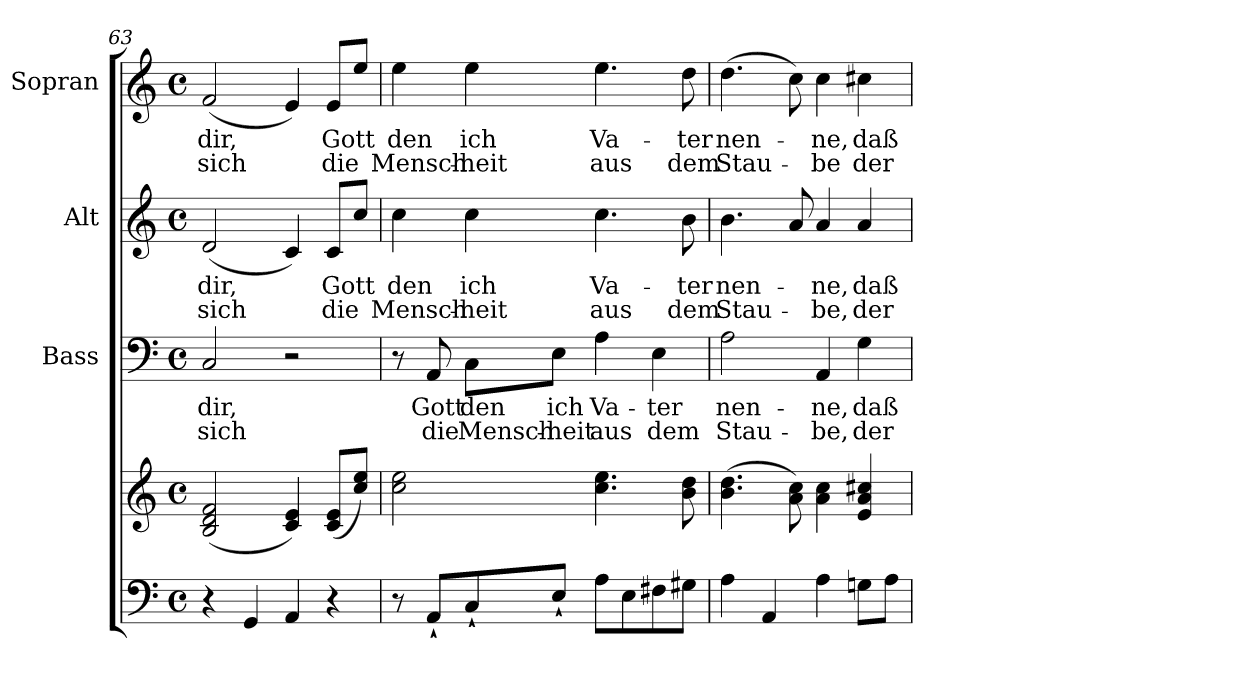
**kern	**kern	**kern	**text	**text	**kern	**text	**text	**kern	**text	**text
*part4	*part4	*part3	*part3	*part3	*part2	*part2	*part2	*part1	*part1	*part1
*staff5	*staff4	*staff3	*staff3	*staff3	*staff2	*staff2	*staff2	*staff1	*staff1	*staff1
*	*	*I"Bass	*	*	*I"Alt	*	*	*I"Sopran	*	*
*	*	*I'B.	*	*	*I'A.	*	*	*I'S.	*	*
*clefF4	*clefG2	*clefF4	*	*	*clefG2	*	*	*clefG2	*	*
*k[]	*k[]	*k[]	*	*	*k[]	*	*	*k[]	*	*
*C:	*C:	*C:	*	*	*C:	*	*	*C:	*	*
*M4/4	*M4/4	*M4/4	*	*	*M4/4	*	*	*M4/4	*	*
*met(c)	*met(c)	*met(c)	*	*	*met(c)	*	*	*met(c)	*	*
=63	=63	=63	=63	=63	=63	=63	=63	=63	=63	=63
!	!	!	!LO:LY:b	!LO:LY:b	!	!LO:LY:b	!LO:LY:b	!	!LO:LY:b	!LO:LY:b
4r	(<2B/ 2d/ 2f/	2C/	dir,	sich	(<2d/	dir,	sich	(<2f/	dir,	sich
4GG/	.	.	.	.	.	.	.	.	.	.
4AA/	4c/ 4e/)	2r	.	.	4c/)	.	.	4e/)	.	.
!	!	!	!	!	!	!LO:LY:b	!LO:LY:b	!	!LO:LY:b	!LO:LY:b
4r	(<8c/ 8e/L	.	.	.	8c/L	Gott	die	8e/L	Gott	die
.	8cc/ 8ee/J)	.	.	.	8cc/J	.	.	8ee/J	.	.
=64	=64	=64	=64	=64	=64	=64	=64	=64	=64	=64
!	!	!	!	!	!	!LO:LY:b	!LO:LY:b	!	!LO:LY:b	!LO:LY:b
8r	2cc\ 2ee\	8r	.	.	4cc\	den	Mensch-	4ee\	den	Mensch-
!	!	!	!LO:LY:b	!LO:LY:b	!	!	!	!	!	!
8AA`</L	.	8AA/	Gott	die	.	.	.	.	.	.
!	!	!	!LO:LY:b	!LO:LY:b	!	!LO:LY:b	!LO:LY:b	!	!LO:LY:b	!LO:LY:b
8C`</	.	8C\L	den	Mensch-	4cc\	ich	-heit	4ee\	ich	-heit
!	!	!	!LO:LY:b	!LO:LY:b	!	!	!	!	!	!
8E`</J	.	8E\J	ich	-heit	.	.	.	.	.	.
!	!	!	!LO:LY:b	!LO:LY:b	!	!LO:LY:b	!LO:LY:b	!	!LO:LY:b	!LO:LY:b
8A\L	4.cc\ 4.ee\	4A\	Va-	aus	4.cc\	Va-	aus	4.ee\	Va-	aus
8E\	.	.	.	.	.	.	.	.	.	.
!	!	!	!LO:LY:b	!LO:LY:b	!	!	!	!	!	!
8F#X\	.	4E\	-ter	dem	.	.	.	.	.	.
!	!	!	!	!	!	!LO:LY:b	!LO:LY:b	!	!LO:LY:b	!LO:LY:b
8G#X\J	8b\ 8dd\	.	.	.	8b\	-ter	dem	8dd\	-ter	dem
=65	=65	=65	=65	=65	=65	=65	=65	=65	=65	=65
!	!	!	!LO:LY:b	!LO:LY:b	!	!LO:LY:b	!LO:LY:b	!	!LO:LY:b	!LO:LY:b
4A\	(>4.b\ 4.dd\	2A\	nen-	Stau-	4.b\	nen-	Stau-	(>4.dd\	nen-	Stau-
4AA/	.	.	.	.	.	.	.	.	.	.
.	8a\ 8cc\)	.	.	.	8a/	.	.	8cc\)	.	.
!	!	!	!LO:LY:b	!LO:LY:b	!	!LO:LY:b	!LO:LY:b	!	!LO:LY:b	!LO:LY:b
4A\	4a\ 4cc\	4AA/	-ne,	-be,	4a/	-ne,	-be,	4cc\	-ne,	-be
!	!	!	!LO:LY:b	!LO:LY:b	!	!LO:LY:b	!LO:LY:b	!	!LO:LY:b	!LO:LY:b
8Gn\L	4e/ 4a/ 4cc#X/	4G\	daß	der	4a/	daß	der	4cc#X\	daß	der
8A\J	.	.	.	.	.	.	.	.	.	.
=	=	=	=	=	=	=	=	=	=	=
*-	*-	*-	*-	*-	*-	*-	*-	*-	*-	*-
